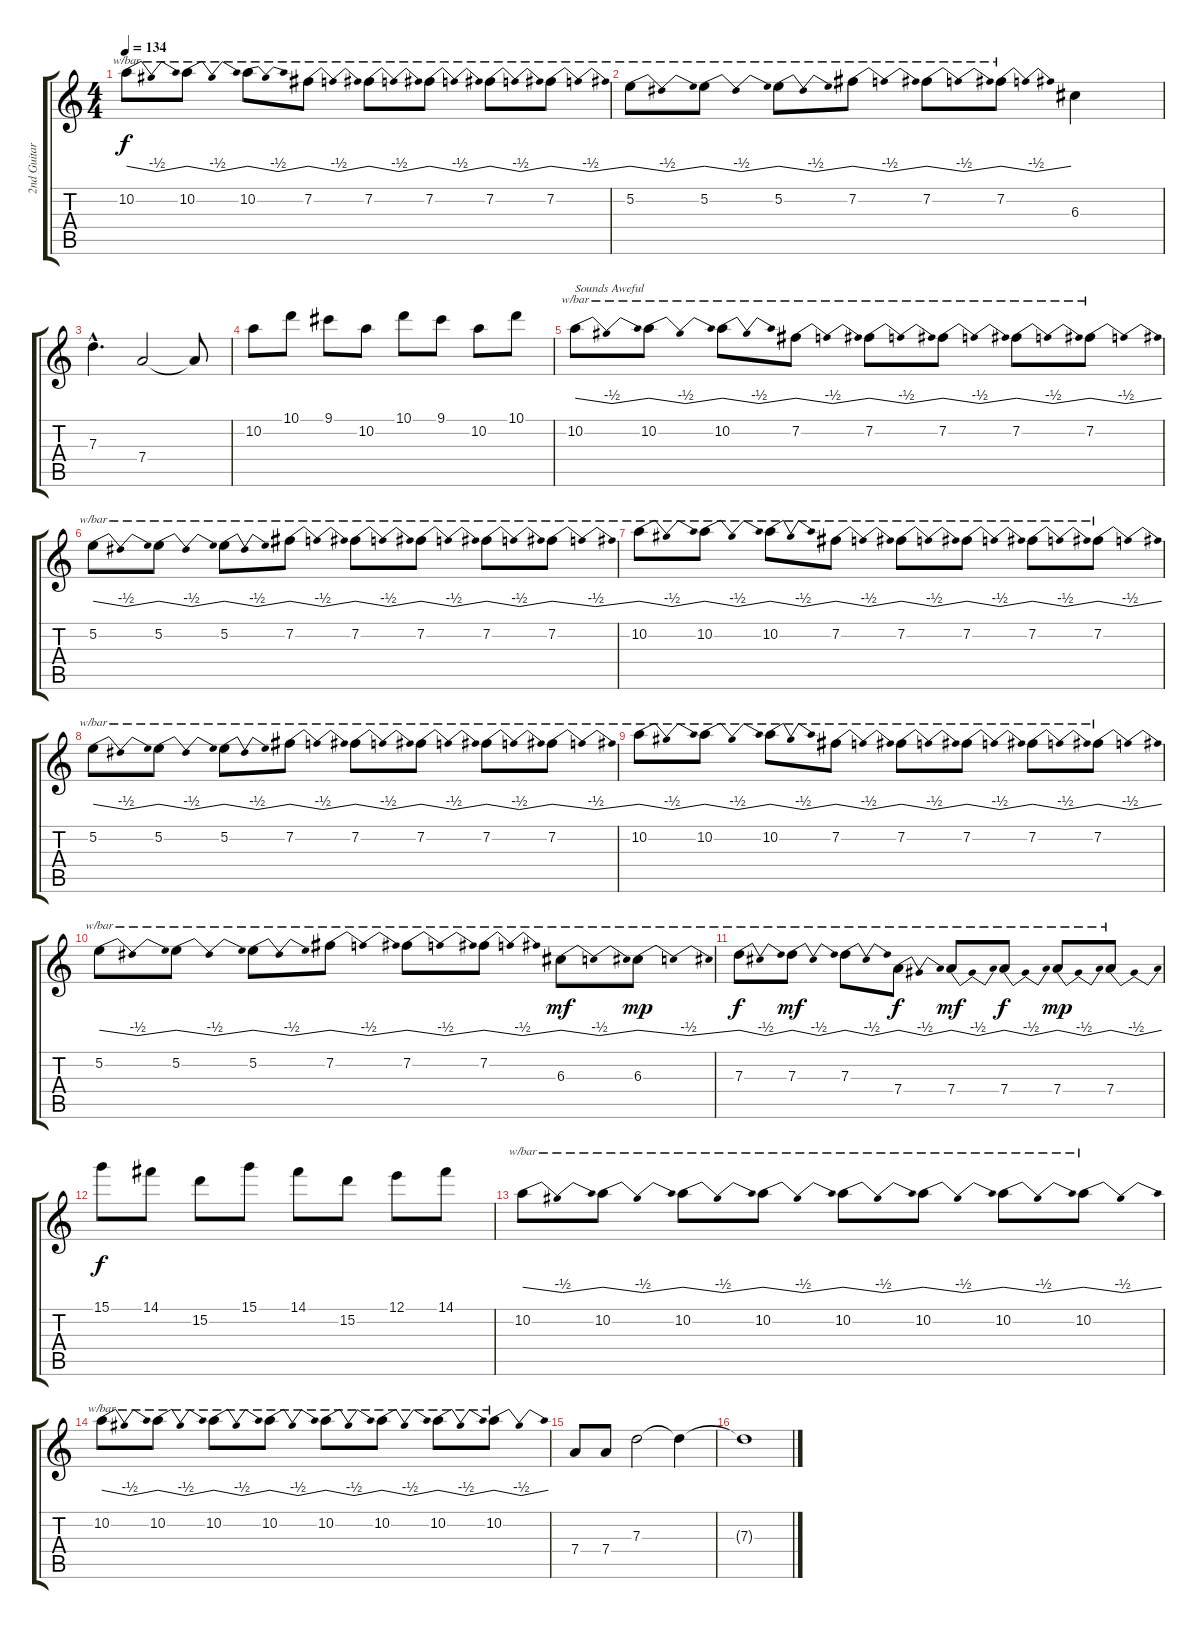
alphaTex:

\track ("2nd Guitar" "2nd Guitar") {instrument distortionguitar}
\staff {score tabs}
\tuning (E4 B3 G3 D3 A2 E2) {hide}
\ts (4 4)
\tempo 134
\clef g2
\ks c
10.2.8{tbe (dip default 0 0 30 -2 60 0) dy f} 10.2.8{tbe (dip default 0 0 30 -2 60 0)} 10.2.8{tbe (dip default 0 0 30 -2 60 0)} 7.2.8{tbe (dip default 0 0 30 -2 60 0)} 7.2.8{tbe (dip default 0 0 30 -2 60 0)} 7.2.8{tbe (dip default 0 0 30 -2 60 0)} 7.2.8{tbe (dip default 0 0 30 -2 60 0)} 7.2.8{tbe (dip default 0 0 30 -2 60 0)} |
5.2.8{tbe (dip default 0 0 30 -2 60 0)} 5.2.8{tbe (dip default 0 0 30 -2 60 0)} 5.2.8{tbe (dip default 0 0 30 -2 60 0)} 7.2.8{tbe (dip default 0 0 30 -2 60 0)} 7.2.8{tbe (dip default 0 0 30 -2 60 0)} 7.2.8{tbe (dip default 0 0 30 -2 60 0)} 6.3.4 |
7.3{hac}.4{d} 7.4.2 7.4{t}.8 |
10.2.8 10.1.8 9.1.8 10.2.8 10.1.8 9.1.8 10.2.8 10.1.8 |
10.2.8{tbe (dip default 0 0 30 -2 60 0) txt "Sounds Aweful"} 10.2.8{tbe (dip default 0 0 30 -2 60 0)} 10.2.8{tbe (dip default 0 0 30 -2 60 0)} 7.2.8{tbe (dip default 0 0 30 -2 60 0)} 7.2.8{tbe (dip default 0 0 30 -2 60 0)} 7.2.8{tbe (dip default 0 0 30 -2 60 0)} 7.2.8{tbe (dip default 0 0 30 -2 60 0)} 7.2.8{tbe (dip default 0 0 30 -2 60 0)} |
5.2.8{tbe (dip default 0 0 30 -2 60 0)} 5.2.8{tbe (dip default 0 0 30 -2 60 0)} 5.2.8{tbe (dip default 0 0 30 -2 60 0)} 7.2.8{tbe (dip default 0 0 30 -2 60 0)} 7.2.8{tbe (dip default 0 0 30 -2 60 0)} 7.2.8{tbe (dip default 0 0 30 -2 60 0)} 7.2.8{tbe (dip default 0 0 30 -2 60 0)} 7.2.8{tbe (dip default 0 0 30 -2 60 0)} |
10.2.8{tbe (dip default 0 0 30 -2 60 0)} 10.2.8{tbe (dip default 0 0 30 -2 60 0)} 10.2.8{tbe (dip default 0 0 30 -2 60 0)} 7.2.8{tbe (dip default 0 0 30 -2 60 0)} 7.2.8{tbe (dip default 0 0 30 -2 60 0)} 7.2.8{tbe (dip default 0 0 30 -2 60 0)} 7.2.8{tbe (dip default 0 0 30 -2 60 0)} 7.2.8{tbe (dip default 0 0 30 -2 60 0)} |
5.2.8{tbe (dip default 0 0 30 -2 60 0)} 5.2.8{tbe (dip default 0 0 30 -2 60 0)} 5.2.8{tbe (dip default 0 0 30 -2 60 0)} 7.2.8{tbe (dip default 0 0 30 -2 60 0)} 7.2.8{tbe (dip default 0 0 30 -2 60 0)} 7.2.8{tbe (dip default 0 0 30 -2 60 0)} 7.2.8{tbe (dip default 0 0 30 -2 60 0)} 7.2.8{tbe (dip default 0 0 30 -2 60 0)} |
10.2.8{tbe (dip default 0 0 30 -2 60 0)} 10.2.8{tbe (dip default 0 0 30 -2 60 0)} 10.2.8{tbe (dip default 0 0 30 -2 60 0)} 7.2.8{tbe (dip default 0 0 30 -2 60 0)} 7.2.8{tbe (dip default 0 0 30 -2 60 0)} 7.2.8{tbe (dip default 0 0 30 -2 60 0)} 7.2.8{tbe (dip default 0 0 30 -2 60 0)} 7.2.8{tbe (dip default 0 0 30 -2 60 0)} |
5.2.8{tbe (dip default 0 0 30 -2 60 0)} 5.2.8{tbe (dip default 0 0 30 -2 60 0)} 5.2.8{tbe (dip default 0 0 30 -2 60 0)} 7.2.8{tbe (dip default 0 0 30 -2 60 0)} 7.2.8{tbe (dip default 0 0 30 -2 60 0)} 7.2.8{tbe (dip default 0 0 30 -2 60 0)} 6.3.8{tbe (dip default 0 0 30 -2 60 0) dy mf} 6.3.8{tbe (dip default 0 0 30 -2 60 0) dy mp} |
7.3.8{tbe (dip default 0 0 30 -2 60 0) dy f} 7.3.8{tbe (dip default 0 0 30 -2 60 0) dy mf} 7.3.8{tbe (dip default 0 0 30 -2 60 0)} 7.4.8{tbe (dip default 0 0 30 -2 60 0) dy f} 7.4.8{tbe (dip default 0 0 30 -2 60 0) dy mf} 7.4.8{tbe (dip default 0 0 30 -2 60 0) dy f} 7.4.8{tbe (dip default 0 0 30 -2 60 0) dy mp} 7.4.8{tbe (dip default 0 0 30 -2 60 0)} |
15.1.8{dy f} 14.1.8 15.2.8 15.1.8 14.1.8 15.2.8 12.1.8 14.1.8 |
10.2.8{tbe (dip default 0 0 30 -2 60 0) volume 2} 10.2.8{tbe (dip default 0 0 30 -2 60 0)} 10.2.8{tbe (dip default 0 0 30 -2 60 0)} 10.2.8{tbe (dip default 0 0 30 -2 60 0)} 10.2.8{tbe (dip default 0 0 30 -2 60 0)} 10.2.8{tbe (dip default 0 0 30 -2 60 0)} 10.2.8{tbe (dip default 0 0 30 -2 60 0)} 10.2.8{tbe (dip default 0 0 30 -2 60 0)} |
10.2.8{tbe (dip default 0 0 30 -2 60 0)} 10.2.8{tbe (dip default 0 0 30 -2 60 0)} 10.2.8{tbe (dip default 0 0 30 -2 60 0)} 10.2.8{tbe (dip default 0 0 30 -2 60 0)} 10.2.8{tbe (dip default 0 0 30 -2 60 0)} 10.2.8{tbe (dip default 0 0 30 -2 60 0)} 10.2.8{tbe (dip default 0 0 30 -2 60 0)} 10.2.8{tbe (dip default 0 0 30 -2 60 0)} |
7.4.8{volume 12} 7.4.8 7.3.2{volume 4} 7.3{t}.4 |
7.3{t}.1
